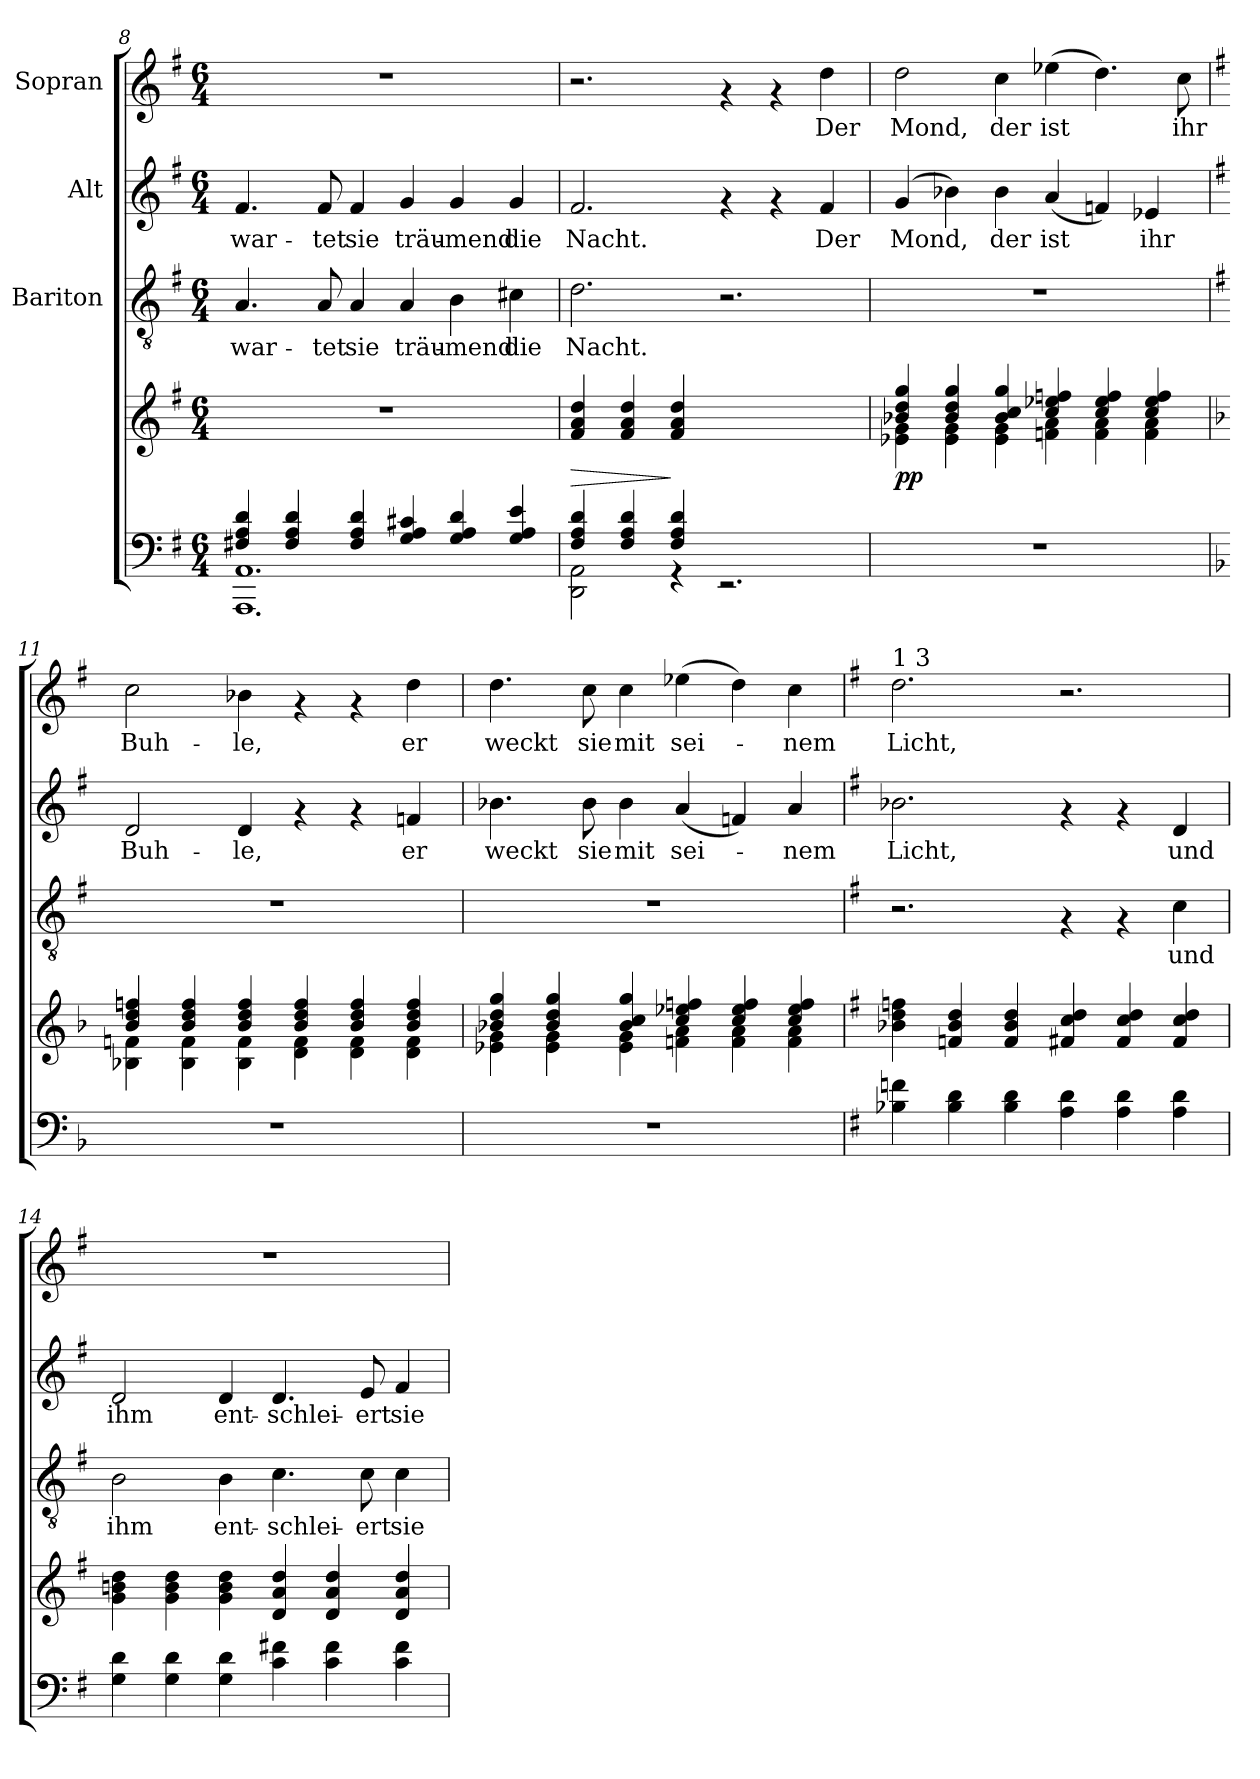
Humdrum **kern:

**kern	**kern	**dynam	**kern	**text	**kern	**text	**kern	**text
*part5	*part4	*part4	*part3	*part3	*part2	*part2	*part1	*part1
*staff5	*staff4	*staff4	*staff3	*staff3	*staff2	*staff2	*staff1	*staff1
*	*	*	*I"Bariton	*	*I"Alt	*	*I"Sopran	*
*clefF4	*clefG2	*	*clefGv2	*	*clefG2	*	*clefG2	*
*k[f#]	*k[f#]	*	*k[f#]	*	*k[f#]	*	*k[f#]	*
*G:	*G:	*	*G:	*	*G:	*	*G:	*
*M6/4	*M6/4	*	*M6/4	*	*M6/4	*	*M6/4	*
=8	=8	=8	=8	=8	=8	=8	=8	=8
*^	*	*	*	*	*	*	*	*
!	!	!	!	!	!LO:LY:b	!	!LO:LY:b	!	!
4F#X/ 4A/ 4d/	1.AAA 1.AA	1.r	.	4.A/	-war-	4.f#/	-war-	1.r	.
4F#/ 4A/ 4d/	.	.	.	.	.	.	.	.	.
!	!	!	!	!	!LO:LY:b	!	!LO:LY:b	!	!
.	.	.	.	8A/	-tet	8f#/	-tet	.	.
!	!	!	!	!	!LO:LY:b	!	!LO:LY:b	!	!
4F#/ 4A/ 4d/	.	.	.	4A/	sie	4f#/	sie	.	.
!	!	!	!	!	!LO:LY:b	!	!LO:LY:b	!	!
4G/ 4A/ 4c#X/	.	.	.	4A/	träu-	4g/	träu-	.	.
!	!	!	!	!	!LO:LY:b	!	!LO:LY:b	!	!
4G/ 4A/ 4d/	.	.	.	4B\	-mend	4g/	-mend	.	.
!	!	!	!	!	!LO:LY:b	!	!LO:LY:b	!	!
4G/ 4A/ 4e/	.	.	.	4c#X\	die	4g/	die	.	.
=9	=9	=9	=9	=9	=9	=9	=9	=9	=9
!	!	!	!LO:HP:b	!	!LO:LY:b	!	!LO:LY:b	!	!
4F#/ 4A/ 4d/	2DD\ 2AA\	4f#/ 4a/ 4dd/	>	2.d\	Nacht.	2.f#/	Nacht.	2.r	.
4F#/ 4A/ 4d/	.	4f#/ 4a/ 4dd/	.	.	.	.	.	.	.
4F#/ 4A/ 4d/	4rFF	4f#/ 4a/ 4dd/	]	.	.	.	.	.	.
2.rEE	2.ryy	2.ryy	.	2.r	.	4rf	.	4rf	.
.	.	.	.	.	.	4rf	.	4rf	.
!	!	!	!	!	!	!	!LO:LY:b	!	!LO:LY:b
.	.	.	.	.	.	4f#/	Der	4dd\	Der
*v	*v	*	*	*	*	*	*	*	*
!!LO:PB:g=z
=10	=10	=10	=10	=10	=10	=10	=10	=10
*	*^	*	*	*	*	*	*	*
!	!	!	!LO:DY:b	!	!	!	!LO:LY:b	!	!LO:LY:b
1.r	4b-X/ 4dd/ 4gg/	4e-X\ 4g\	pp	1.r	.	(<4g/	Mond,	2dd\	Mond,
.	4b-/ 4dd/ 4gg/	4e-\ 4g\	.	.	.	4b-X\)	.	.	.
!	!	!	!	!	!	!	!LO:LY:b	!	!LO:LY:b
.	4b-/ 4cc/ 4gg/	4e-\ 4g\	.	.	.	4b-\	der	4cc\	der
!	!	!	!	!	!	!	!LO:LY:b	!	!LO:LY:b
.	4cc/ 4ee-X/ 4ffn/	4fn\ 4a\	.	.	.	(<4a/	ist	(>4ee-X\	ist
.	4cc/ 4ee-/ 4ff/	4f\ 4a\	.	.	.	4fn/)	.	4.dd\)	.
!	!	!	!	!	!	!	!LO:LY:b	!	!
.	4cc/ 4ee-/ 4ff/	4f\ 4a\	.	.	.	4e-X/	ihr	.	.
!	!	!	!	!	!	!	!	!	!LO:LY:b
.	.	.	.	.	.	.	.	8cc\	ihr
=11	=11	=11	=11	=11	=11	=11	=11	=11	=11
*k[b-]	*k[b-]	*	*	*	*	*	*	*	*
*F:	*F:	*	*	*	*	*	*	*	*
!	!	!	!	!	!	!	!LO:LY:b	!	!LO:LY:b
1.r	4b-/ 4dd/ 4ffn/	4B-X\ 4fn\	.	1.r	.	2d/	Buh-	2cc\	Buh-
.	4b-/ 4dd/ 4ff/	4B-\ 4f\	.	.	.	.	.	.	.
!	!	!	!	!	!	!	!LO:LY:b	!	!LO:LY:b
.	4b-/ 4dd/ 4ff/	4B-\ 4f\	.	.	.	4d/	-le,	4b-X\	-le,
.	4b-/ 4dd/ 4ff/	4d\ 4f\	.	.	.	4rf	.	4rf	.
.	4b-/ 4dd/ 4ff/	4d\ 4f\	.	.	.	4rf	.	4rf	.
!	!	!	!	!	!	!	!LO:LY:b	!	!LO:LY:b
.	4b-/ 4dd/ 4ff/	4d\ 4f\	.	.	.	4fn/	er	4dd\	er
=12	=12	=12	=12	=12	=12	=12	=12	=12	=12
!	!	!	!	!	!	!	!LO:LY:b	!	!LO:LY:b
1.r	4b-X/ 4dd/ 4gg/	4e-X\ 4g\	.	1.r	.	4.b-X\	weckt	4.dd\	weckt
.	4b-/ 4dd/ 4gg/	4e-\ 4g\	.	.	.	.	.	.	.
!	!	!	!	!	!	!	!LO:LY:b	!	!LO:LY:b
.	.	.	.	.	.	8b-\	sie	8cc\	sie
!	!	!	!	!	!	!	!LO:LY:b	!	!LO:LY:b
.	4b-/ 4cc/ 4gg/	4e-\ 4g\	.	.	.	4b-\	mit	4cc\	mit
!	!	!	!	!	!	!	!LO:LY:b	!	!LO:LY:b
.	4cc/ 4ee-X/ 4ffn/	4fn\ 4a\	.	.	.	(<4a/	sei-	(>4ee-X\	sei-
.	4cc/ 4ee-/ 4ff/	4f\ 4a\	.	.	.	4fn/)	.	4dd\)	.
!	!	!	!	!	!	!	!LO:LY:b	!	!LO:LY:b
.	4cc/ 4ee-/ 4ff/	4f\ 4a\	.	.	.	4a/	-nem	4cc\	-nem
*	*v	*v	*	*	*	*	*	*	*
!!LO:LB:g=z
=13	=13	=13	=13	=13	=13	=13	=13	=13
*k[f#]	*k[f#]	*	*	*	*	*	*	*
*G:	*G:	*	*	*	*	*	*	*
*	*^	*	*	*	*	*	*	*
!	!	!	!	!	!	!	!	!LO:TX:a:t=1 3	!
!	!	!	!	!	!	!	!LO:LY:b	!	!LO:LY:b
*	*v	*v	*	*	*	*	*	*	*
4B-X\ 4fn\	4b-X\ 4dd\ 4ffn\	.	2.r	.	2.b-X\	Licht,	2.dd\	Licht,
4B-\ 4d\	4fn/ 4b-/ 4dd/	.	.	.	.	.	.	.
4B-\ 4d\	4f/ 4b-/ 4dd/	.	.	.	.	.	.	.
4A\ 4d\	4f#X/ 4cc/ 4dd/	.	4rF	.	4rf	.	2.r	.
4A\ 4d\	4f#/ 4cc/ 4dd/	.	4rF	.	4rf	.	.	.
!	!	!	!	!LO:LY:b	!	!LO:LY:b	!	!
4A\ 4d\	4f#/ 4cc/ 4dd/	.	4c\	und	4d/	und	.	.
=14	=14	=14	=14	=14	=14	=14	=14	=14
!	!	!	!	!LO:LY:b	!	!LO:LY:b	!	!
4G\ 4d\	4g\ 4bn\ 4dd\	.	2B\	ihm	2d/	ihm	1.r	.
4G\ 4d\	4g\ 4b\ 4dd\	.	.	.	.	.	.	.
!	!	!	!	!LO:LY:b	!	!LO:LY:b	!	!
4G\ 4d\	4g\ 4b\ 4dd\	.	4B\	ent-	4d/	ent-	.	.
!	!	!	!	!LO:LY:b	!	!LO:LY:b	!	!
4c\ 4f#X\	4d/ 4a/ 4dd/	.	4.c\	-schlei-	4.d/	-schlei-	.	.
4c\ 4f#\	4d/ 4a/ 4dd/	.	.	.	.	.	.	.
!	!	!	!	!LO:LY:b	!	!LO:LY:b	!	!
.	.	.	8c\	-ert	8e/	-ert	.	.
!	!	!	!	!LO:LY:b	!	!LO:LY:b	!	!
4c\ 4f#\	4d/ 4a/ 4dd/	.	4c\	sie	4f#/	sie	.	.
=	=	=	=	=	=	=	=	=
*-	*-	*-	*-	*-	*-	*-	*-	*-
